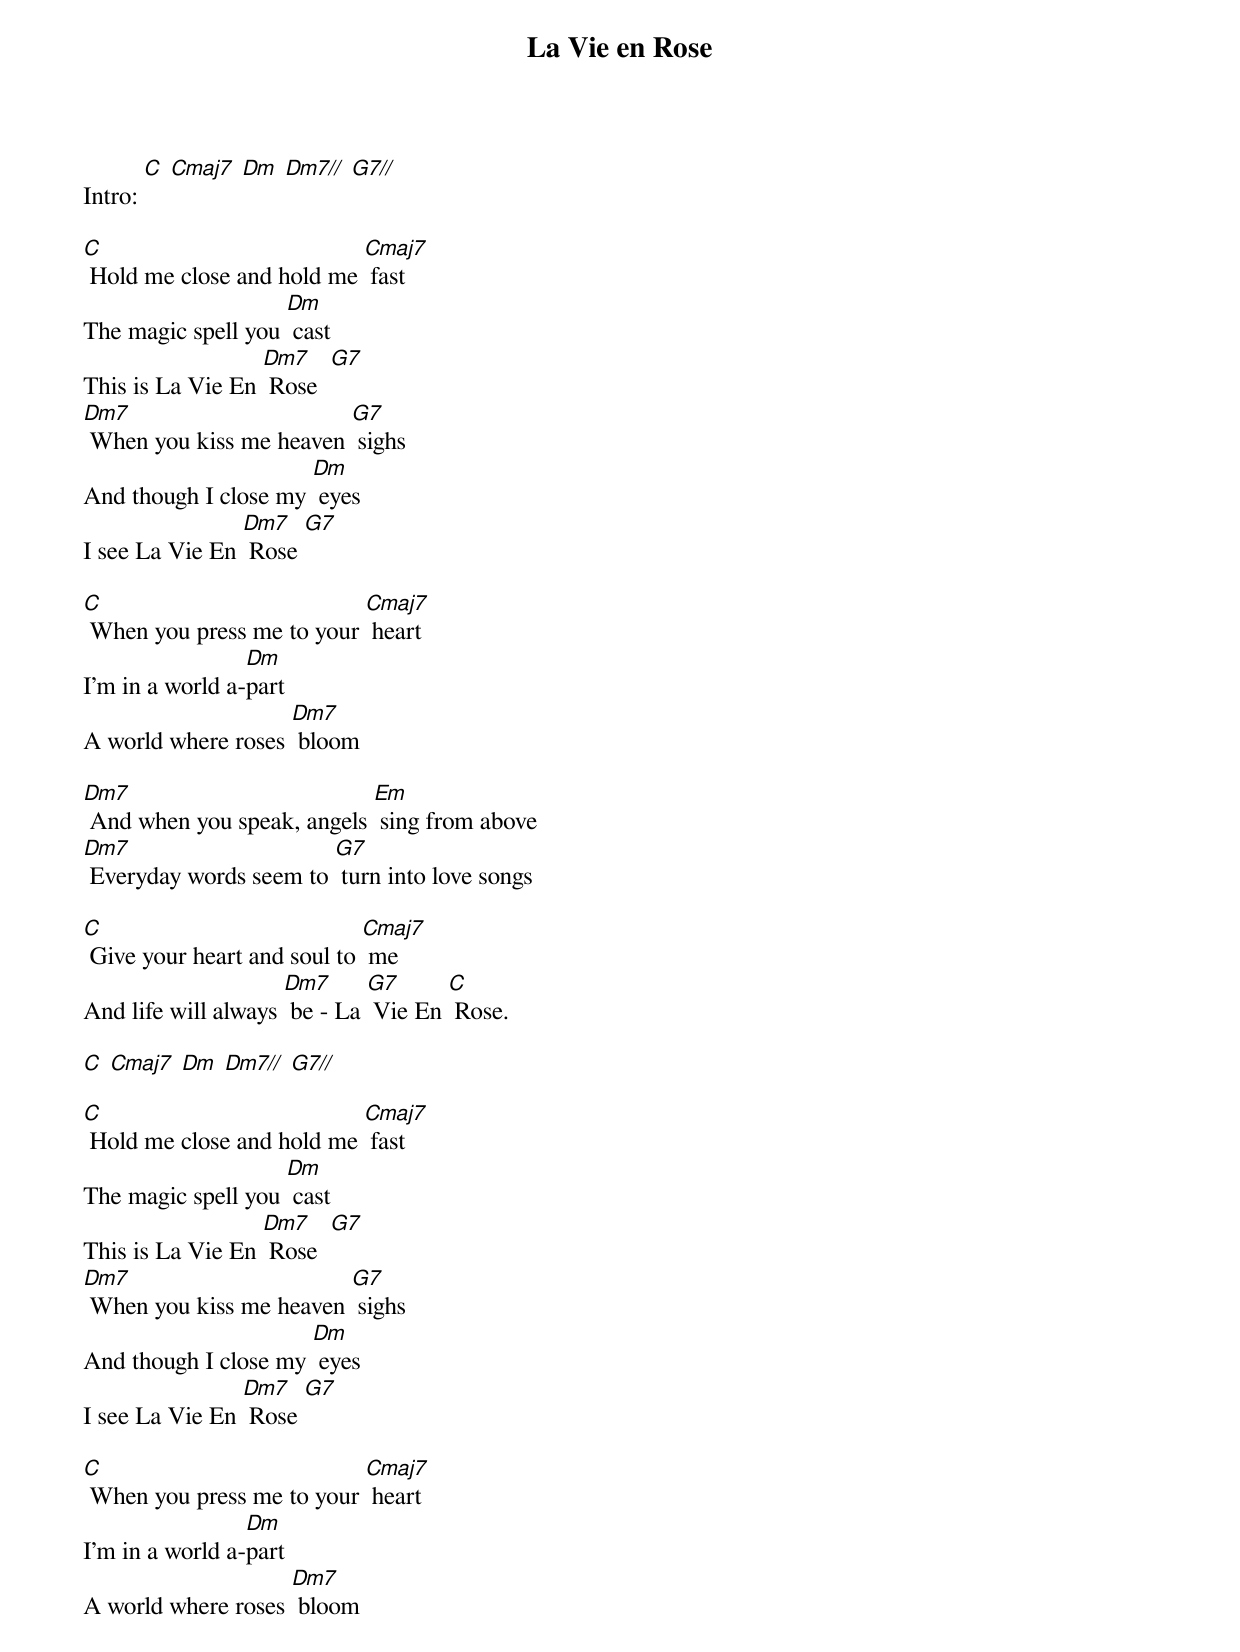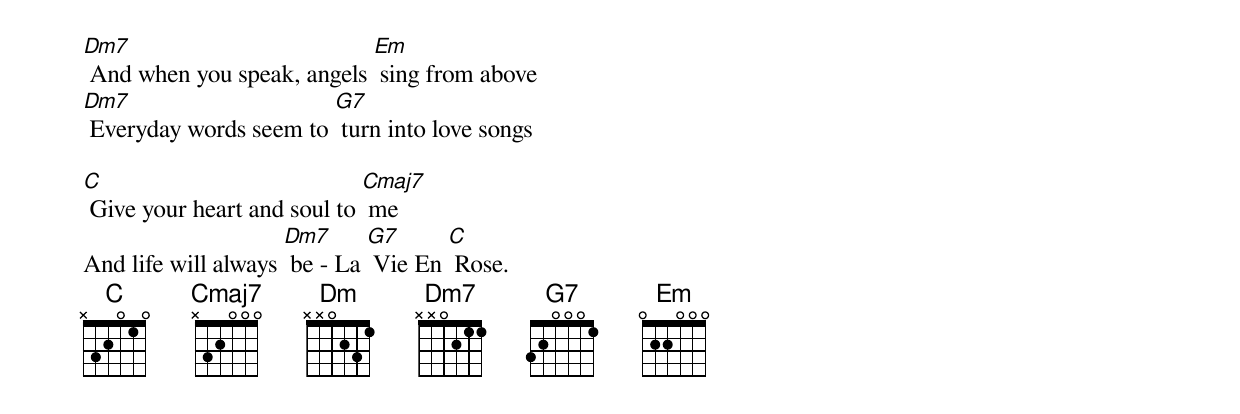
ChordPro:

{t:La Vie en Rose}
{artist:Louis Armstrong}
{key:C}
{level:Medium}

Intro: [C] [Cmaj7] [Dm] [Dm7//] [G7//]

[C] Hold me close and hold me [Cmaj7] fast
The magic spell you [Dm] cast
This is La Vie En [Dm7] Rose  [G7]
[Dm7] When you kiss me heaven [G7] sighs
And though I close my [Dm] eyes
I see La Vie En [Dm7] Rose [G7]

[C] When you press me to your [Cmaj7] heart
I'm in a world a-[Dm]part
A world where roses [Dm7] bloom

[Dm7] And when you speak, angels [Em] sing from above
[Dm7] Everyday words seem to [G7] turn into love songs

[C] Give your heart and soul to [Cmaj7] me
And life will always [Dm7] be - La [G7] Vie En [C] Rose.

[C] [Cmaj7] [Dm] [Dm7//] [G7//]

[C] Hold me close and hold me [Cmaj7] fast
The magic spell you [Dm] cast
This is La Vie En [Dm7] Rose  [G7]
[Dm7] When you kiss me heaven [G7] sighs
And though I close my [Dm] eyes
I see La Vie En [Dm7] Rose [G7]

[C] When you press me to your [Cmaj7] heart
I'm in a world a-[Dm]part
A world where roses [Dm7] bloom

[Dm7] And when you speak, angels [Em] sing from above
[Dm7] Everyday words seem to [G7] turn into love songs

[C] Give your heart and soul to [Cmaj7] me
And life will always [Dm7] be - La [G7] Vie En [C] Rose.
